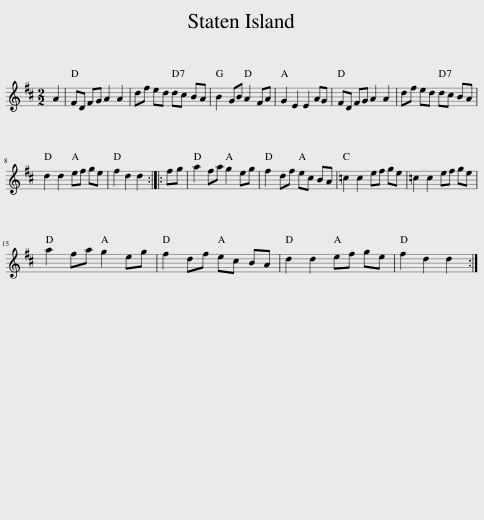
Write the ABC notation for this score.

X:1
L:1/8
M:2/2
I:linebreak $
K:D
V:1 treble
V:1
 A2 | FD FG A2 A2 | df ed dc BA | B2 GB A2 FA | G2 E2 E2 AG | %5
 FD FG A2 A2 | df ed dc BA |$ d2 d2 ef ge | f2 d2 d2 :: fg | %10
 a2 fa g2 eg | f2 df ec BA | =c2 c2 ef ge | =c2 c2 ef ge |$ a2 fa g2 eg | %15
 f2 df ec BA | d2 d2 ef ge | f2 d2 d2 :| %18
